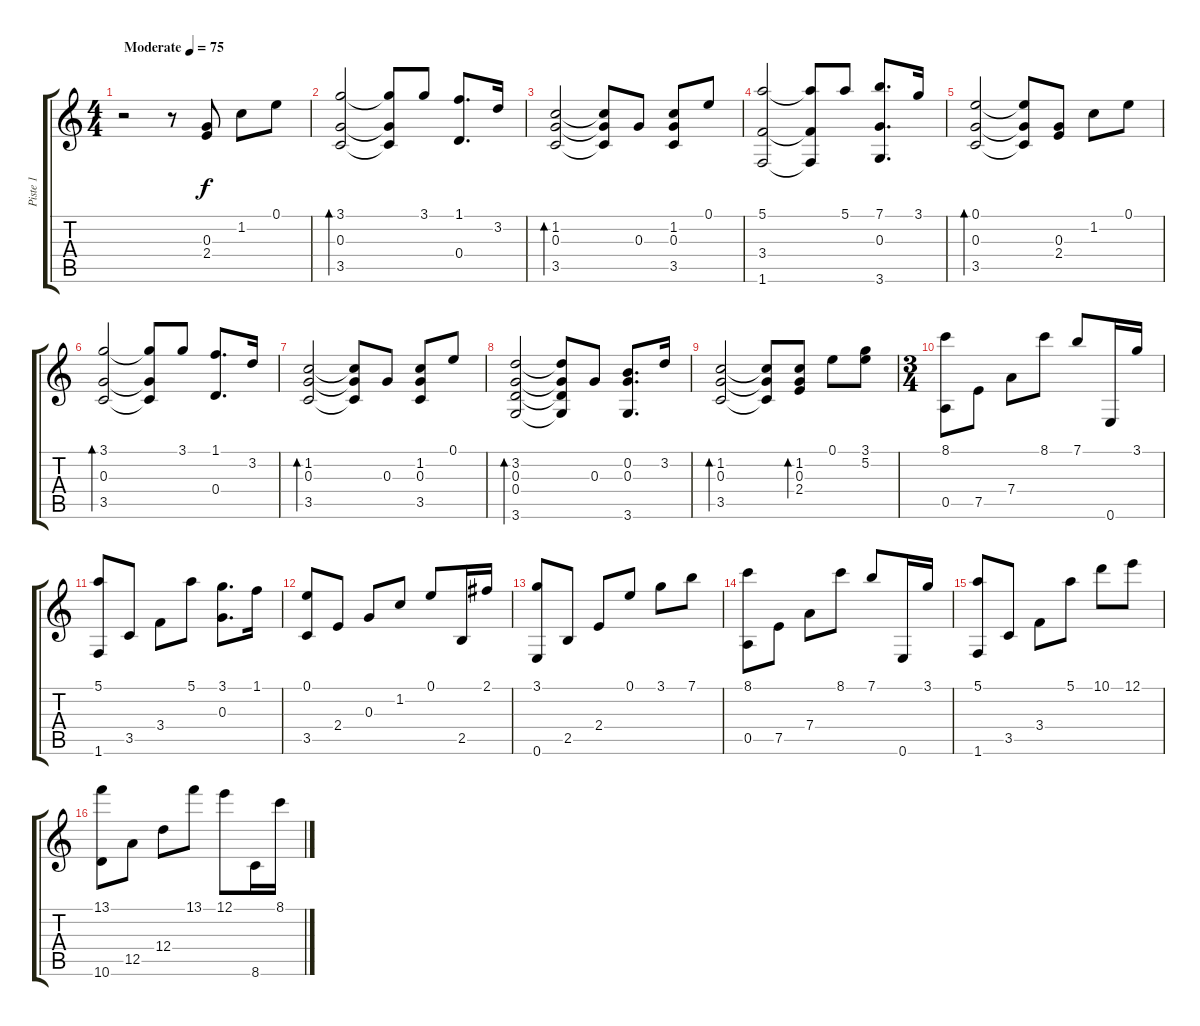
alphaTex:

\track ("Piste 1" "Piste 1") {instrument acousticguitarnylon}
\staff {score tabs}
\tuning (E4 B3 G3 D3 A2 E2) {hide}
\ts (4 4)
\tempo (75 "Moderate")
\clef g2
\ks c
r.2{dy f instrument acousticguitarnylon} r.8 (0.3 2.4).8 1.2.8 0.1.8 |
(3.1 0.3 3.5).2{bd 120} (3.1{t} 0.3{t} 3.5{t}).8 3.1.8 (1.1 0.4).8{d} 3.2.16 |
(1.2 0.3 3.5).2{bd 60} (1.2{t} 0.3{t} 3.5{t}).8 0.3.8 (1.2 0.3 3.5).8 0.1.8 |
(5.1 3.4 1.6).2 (5.1{t} 3.4{t} 1.6{t}).8 5.1.8 (7.1 0.3 3.6).8{d} 3.1.16 |
(0.1 0.3 3.5).2{bd 60} (0.1{t} 0.3{t} 3.5{t}).8 (0.3 2.4).8 1.2.8 0.1.8 |
(3.1 0.3 3.5).2{bd 120} (3.1{t} 0.3{t} 3.5{t}).8 3.1.8 (1.1 0.4).8{d} 3.2.16 |
(1.2 0.3 3.5).2{bd 60} (1.2{t} 0.3{t} 3.5{t}).8 0.3.8 (1.2 0.3 3.5).8 0.1.8 |
(3.2 0.3 0.4 3.6).2{bd 60} (3.2{t} 0.3{t} 0.4{t} 3.6{t}).8 0.3.8 (0.2 0.3 3.6).8{d} 3.2.16 |
(1.2 0.3 3.5).2{bd 60} (1.2{t} 0.3{t} 3.5{t}).8 (1.2 0.3 2.4).8{bd 60} 0.1.8 (3.1 5.2).8 |
\ts (3 4)
(8.1 0.5).8 7.5.8 7.4.8 8.1.8 7.1.8 0.6.16 3.1.16 |
(5.1 1.6).8 3.5.8 3.4.8 5.1.8 (3.1 0.3).8{d} 1.1.16 |
(0.1 3.5).8 2.4.8 0.3.8 1.2.8 0.1.8 2.5.16 2.1.16 |
(3.1 0.6).8 2.5.8 2.4.8 0.1.8 3.1.8 7.1.8 |
(8.1 0.5).8 7.5.8 7.4.8 8.1.8 7.1.8 0.6.16 3.1.16 |
(5.1 1.6).8 3.5.8 3.4.8 5.1.8 10.1.8 12.1.8 |
(13.1 10.6).8 12.5.8 12.4.8 13.1.8 12.1.8 8.6.16 8.1.16
